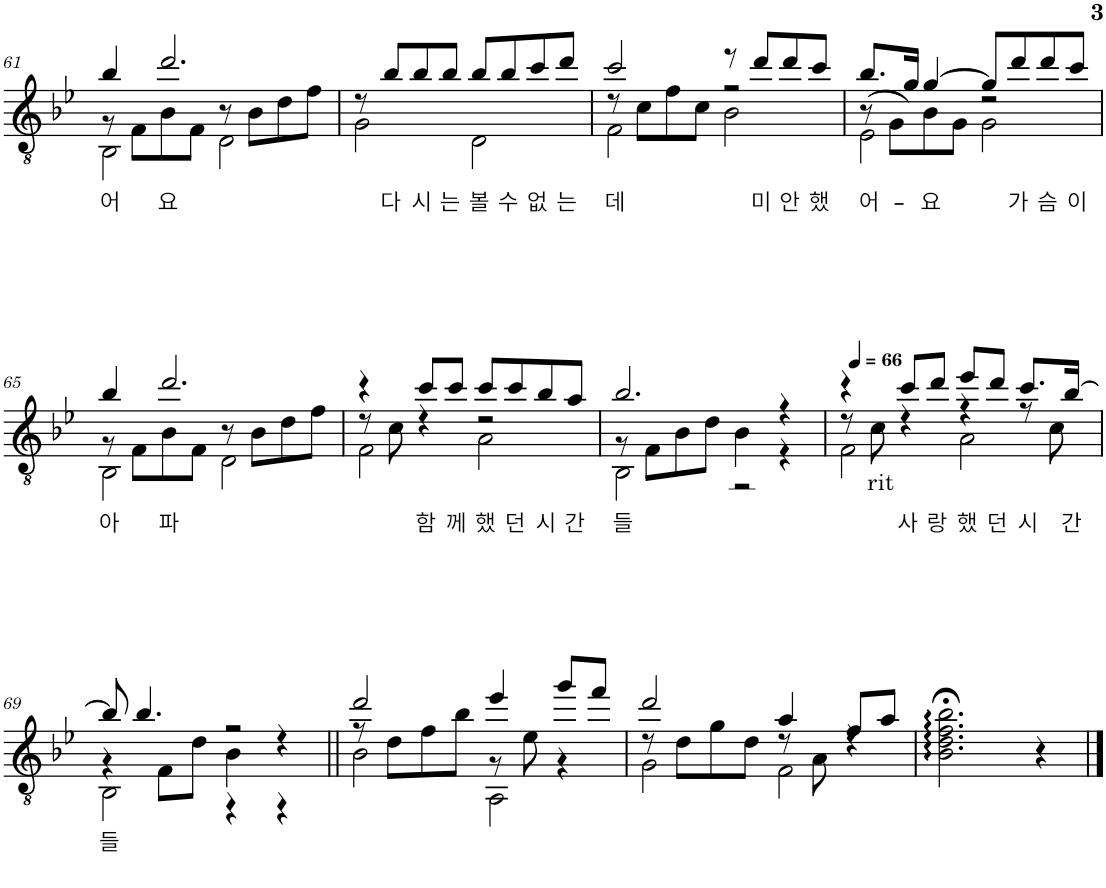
**kern	**text
*part1	*part1
*staff1	*staff1
*I"클래식 기타	*
!!LO:PB:g=z
*clefGv2	*
*k[b-e-]	*
*M4/4	*
=61	=61
!	!LO:LY:b
*^	*
*	*^	*
4b-/	8r	2BB-\	어
.	8F\L	.	.
!	!	!	!LO:LY:b
2.dd/	8B-\	.	요
.	8F\J	.	.
.	8r	2D\	.
.	8B-\L	.	.
.	8d\	.	.
.	8f\J	.	.
*	*v	*v	*
=62	=62	=62
8r	2G\	.
!	!	!LO:LY:b
8b-/L	.	다
!	!	!LO:LY:b
8b-/	.	시
!	!	!LO:LY:b
8b-/J	.	는
!	!	!LO:LY:b
8b-/L	2D\	볼
!	!	!LO:LY:b
8b-/	.	수
!	!	!LO:LY:b
8cc/	.	없
!	!	!LO:LY:b
8dd/J	.	는
*v	*v	*
=63	=63
!	!LO:LY:b
*^	*
*	*^	*
2cc/	8r	2F\	데
.	8c\L	.	.
.	8f\	.	.
.	8c\J	.	.
8r	2r	2B-\	.
!	!	!	!LO:LY:b
8dd/L	.	.	미
!	!	!	!LO:LY:b
8dd/	.	.	안
!	!	!	!LO:LY:b
8cc/J	.	.	했
=64	=64	=64	=64
!	!	!	!LO:LY:b
(8.b-/L	8r	2E-\	어-
.	8G\L	.	.
16g/Jk)	.	.	.
!	!	!	!LO:LY:b
[4g/	8B-\	.	-요
.	8G\J	.	.
8g/L]	2r	2G\	.
!	!	!	!LO:LY:b
8dd/	.	.	가
!	!	!	!LO:LY:b
8dd/	.	.	슴
!	!	!	!LO:LY:b
8cc/J	.	.	이
!!LO:LB:g=z	!!	!!
=65	=65	=65	=65
!	!	!	!LO:LY:b
4b-/	8r	2BB-\	아
.	8F\L	.	.
!	!	!	!LO:LY:b
2.dd/	8B-\	.	파
.	8F\J	.	.
.	8r	2D\	.
.	8B-\L	.	.
.	8d\	.	.
.	8f\J	.	.
=66	=66	=66	=66
4r	8r	2F\	.
.	8c\	.	.
!	!	!	!LO:LY:b
8cc/L	4r	.	함
!	!	!	!LO:LY:b
8cc/J	.	.	께
!	!	!	!LO:LY:b
8cc/L	2r	2A\	했
!	!	!	!LO:LY:b
8cc/	.	.	던
!	!	!	!LO:LY:b
8b-/	.	.	시
!	!	!	!LO:LY:b
8a/J	.	.	간
=67	=67	=67	=67
!	!	!	!LO:LY:b
2.b-/	8r	2BB-\	들
.	8F\L	.	.
.	8B-\	.	.
.	8d\J	.	.
.	4B-\	2r	.
4r	4r	.	.
=68	=68	=68	=68
4r	8r	2F\	.
*MM66	*	*	*
!	!LO:TX:b:t=rit	!	!
.	8c\	.	.
!	!	!	!LO:LY:b
8cc/L	4r	.	사
!	!	!	!LO:LY:b
8dd/J	.	.	랑
!	!	!	!LO:LY:b
8ee-/L	4r	2A\	했
!	!	!	!LO:LY:b
8dd/J	.	.	던
!	!	!	!LO:LY:b
8.cc/L	8r	.	시
.	8c\	.	.
!	!	!	!LO:LY:b
[16b-/Jk	.	.	간
!!LO:LB:g=z	!!	!!
=69	=69	=69	=69
!	!	!	!LO:LY:b
8b-/]	4r	2BB-\	들
4.b-/	.	.	.
.	8F\L	.	.
.	8d\J	.	.
2r	4B-\	4r	.
.	4r	4r	.
=70||	=70||	=70||	=70||
2dd/	8r	2B-\	.
.	8d\L	.	.
.	8f\	.	.
.	8b-\J	.	.
4ee-/	8r	2AA\	.
.	8e-\	.	.
8gg/L	4r	.	.
8ff/J	.	.	.
=71	=71	=71	=71
2dd/	8r	2G\	.
.	8d\L	.	.
.	8g\	.	.
.	8d\J	.	.
4a/	8r	2F\	.
.	8A\	.	.
8f/L	4r	.	.
8a/J	.	.	.
*v	*v	*v	*
=72	=72
2.B-\;< 2.d\;< 2.f\;< 2.b-\;<	.
4r	.
==	==
*-	*-
